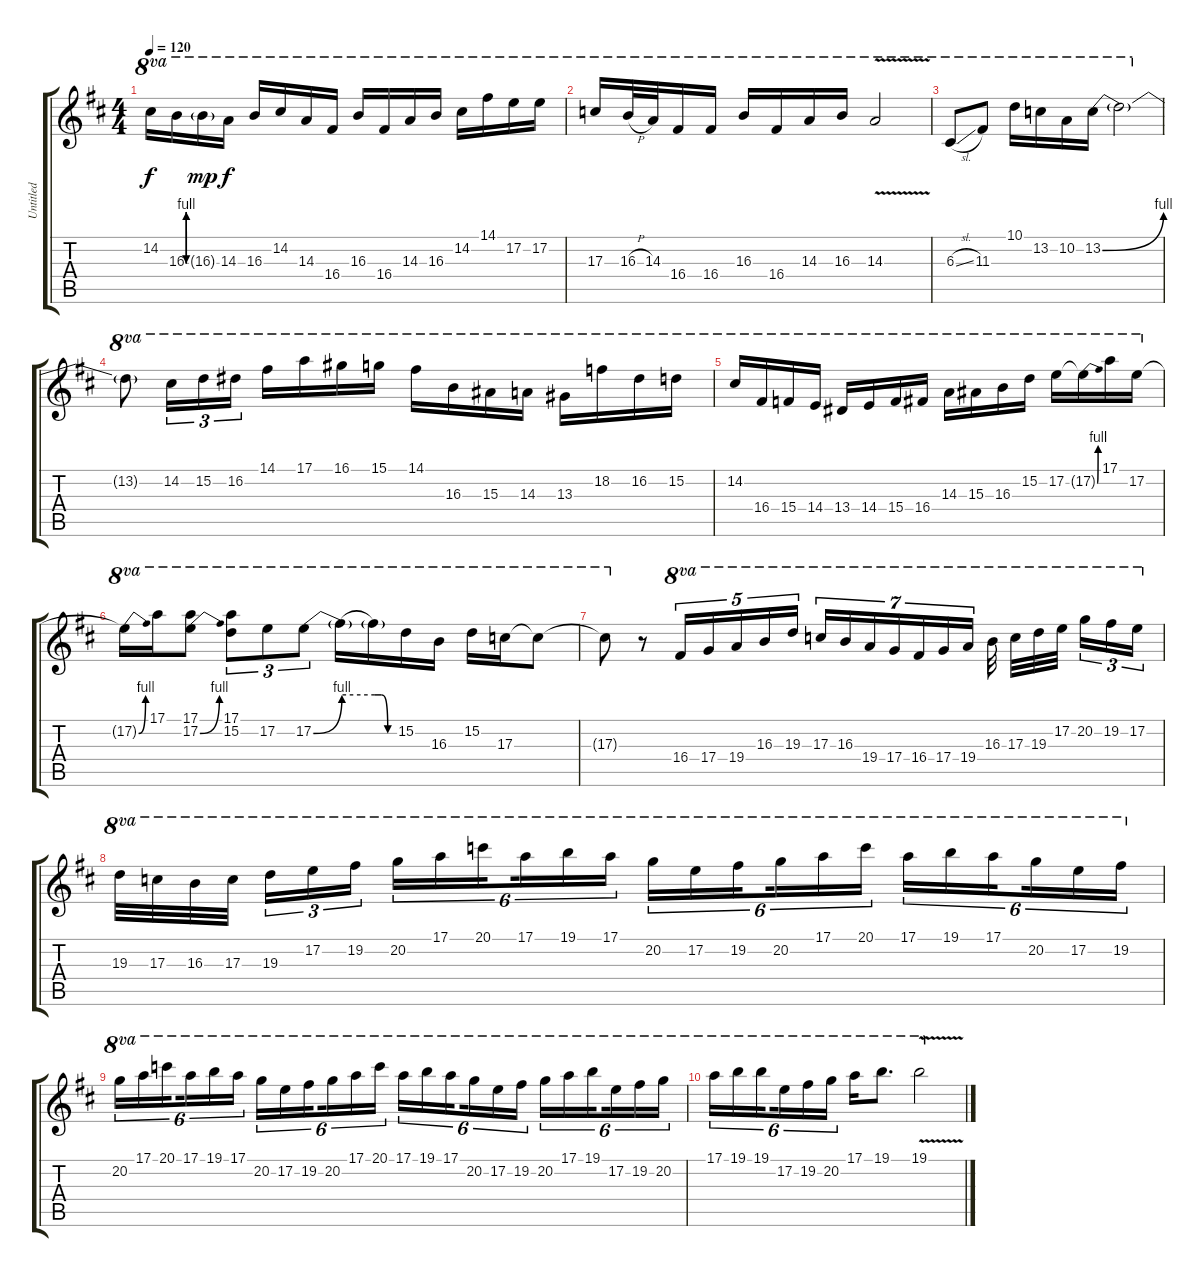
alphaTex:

\track ("Untitled" "Untitled") {instrument distortionguitar}
\staff {score tabs}
\tuning (E4 B3 G3 D3 A2 E2) {hide}
\ts (4 4)
\tempo 120
\clef g2
\ks d
14.2.16{ot 8va dy f} 16.3{be (custom 0 0 10 4 25 4 40 0 60 0)}.16{ot 8va} 16.3{g}.16{ot 8va dy mp} 14.3.16{ot 8va dy f} 16.3.16{ot 8va} 14.2.16{ot 8va} 14.3.16{ot 8va} 16.4.16{ot 8va} 16.3.16{ot 8va} 16.4.16{ot 8va} 14.3.16{ot 8va} 16.3.16{ot 8va} 14.2.16{ot 8va} 14.1.16{ot 8va} 17.2.16{ot 8va} 17.2.16{ot 8va} |
17.3.16{ot 8va} 16.3{h}.32{ot 8va} 14.3.32{ot 8va} 16.4.16{ot 8va} 16.4.16{ot 8va} 16.3.16{ot 8va} 16.4.16{ot 8va} 14.3.16{ot 8va} 16.3.16{ot 8va} 14.3{v}.2{ot 8va} |
6.3{sl}.8{ot 8va} 11.3.8{ot 8va} 10.1.16{ot 8va} 13.2.16{ot 8va} 10.2.16{ot 8va} 13.2{be (bend 0 0 60 4)}.16{ot 8va} 13.2{t}.2{ot 8va} |
13.2{t}.8{ot 8va} 14.2.16{tu (3 2) ot 8va} 15.2.16{tu (3 2) ot 8va} 16.2.16{tu (3 2) ot 8va} 14.1.16{ot 8va} 17.1.16{ot 8va} 16.1.16{ot 8va} 15.1.16{ot 8va} 14.1.16{ot 8va} 16.3.16{ot 8va} 15.3.16{ot 8va} 14.3.16{ot 8va} 13.3.16{ot 8va} 18.2.16{ot 8va} 16.2.16{ot 8va} 15.2.16{ot 8va} |
14.2.16{ot 8va} 16.4.16{ot 8va} 15.4.16{ot 8va} 14.4.16{ot 8va} 13.4.16{ot 8va} 14.4.16{ot 8va} 15.4.16{ot 8va} 16.4.16{ot 8va} 14.3.16{ot 8va} 15.3.16{ot 8va} 16.3.16{ot 8va} 15.2.16{ot 8va} 17.2.16{ot 8va} 17.2{be (bend 0 0 60 4) t}.16{ot 8va} 17.1.16{ot 8va} 17.2.16{ot 8va} |
17.2{be (bend 0 0 60 4) t}.16{ot 8va} 17.1.16{ot 8va} (17.1 17.2{be (bend 0 0 60 4)}).8{ot 8va} (17.1 15.2).8{tu (3 2) ot 8va} 17.2.8{tu (3 2) ot 8va} 17.2{be (bend 0 0 60 4)}.8{tu (3 2) ot 8va} 17.2{be (hold 0 4 60 4) t}.16{ot 8va} 17.2{be (custom 0 4 20 4 40 0 60 0) t}.16{ot 8va} 15.2.16{ot 8va} 16.3.16{ot 8va} 15.2.16{ot 8va} 17.3.16{ot 8va} 17.3{t}.8{ot 8va} |
17.3{t}.8{ot 8va} r.8 16.4.16{tu (5 4) ot 8va} 17.4.16{tu (5 4) ot 8va} 19.4.16{tu (5 4) ot 8va} 16.3.16{tu (5 4) ot 8va} 19.3.16{tu (5 4) ot 8va} 17.3.16{tu (7 4) ot 8va} 16.3.16{tu (7 4) ot 8va} 19.4.16{tu (7 4) ot 8va} 17.4.16{tu (7 4) ot 8va} 16.4.16{tu (7 4) ot 8va} 17.4.16{tu (7 4) ot 8va} 19.4.16{tu (7 4) ot 8va} 16.3.32{ot 8va} 17.3.32{ot 8va} 19.3.32{ot 8va} 17.2.32{ot 8va beam splitsecondary} 20.2.16{tu (3 2) ot 8va} 19.2.16{tu (3 2) ot 8va} 17.2.16{tu (3 2) ot 8va} |
19.3.32{ot 8va} 17.3.32{ot 8va} 16.3.32{ot 8va} 17.3.32{ot 8va beam splitsecondary} 19.3.16{tu (3 2) ot 8va} 17.2.16{tu (3 2) ot 8va} 19.2.16{tu (3 2) ot 8va} 20.2.16{tu (6 4) ot 8va} 17.1.16{tu (6 4) ot 8va} 20.1.16{tu (6 4) ot 8va beam splitsecondary} 17.1.16{tu (6 4) ot 8va} 19.1.16{tu (6 4) ot 8va} 17.1.16{tu (6 4) ot 8va} 20.2.16{tu (6 4) ot 8va} 17.2.16{tu (6 4) ot 8va} 19.2.16{tu (6 4) ot 8va beam splitsecondary} 20.2.16{tu (6 4) ot 8va} 17.1.16{tu (6 4) ot 8va} 20.1.16{tu (6 4) ot 8va} 17.1.16{tu (6 4) ot 8va} 19.1.16{tu (6 4) ot 8va} 17.1.16{tu (6 4) ot 8va beam splitsecondary} 20.2.16{tu (6 4) ot 8va} 17.2.16{tu (6 4) ot 8va} 19.2.16{tu (6 4) ot 8va} |
20.2.16{tu (6 4) ot 8va} 17.1.16{tu (6 4) ot 8va} 20.1.16{tu (6 4) ot 8va beam splitsecondary} 17.1.16{tu (6 4) ot 8va} 19.1.16{tu (6 4) ot 8va} 17.1.16{tu (6 4) ot 8va} 20.2.16{tu (6 4) ot 8va} 17.2.16{tu (6 4) ot 8va} 19.2.16{tu (6 4) ot 8va beam splitsecondary} 20.2.16{tu (6 4) ot 8va} 17.1.16{tu (6 4) ot 8va} 20.1.16{tu (6 4) ot 8va} 17.1.16{tu (6 4) ot 8va} 19.1.16{tu (6 4) ot 8va} 17.1.16{tu (6 4) ot 8va beam splitsecondary} 20.2.16{tu (6 4) ot 8va} 17.2.16{tu (6 4) ot 8va} 19.2.16{tu (6 4) ot 8va} 20.2.16{tu (6 4) ot 8va} 17.1.16{tu (6 4) ot 8va} 19.1.16{tu (6 4) ot 8va beam splitsecondary} 17.2.16{tu (6 4) ot 8va} 19.2.16{tu (6 4) ot 8va} 20.2.16{tu (6 4) ot 8va} |
17.1.16{tu (6 4) ot 8va} 19.1.16{tu (6 4) ot 8va} 19.1.16{tu (6 4) ot 8va beam splitsecondary} 17.2.16{tu (6 4) ot 8va} 19.2.16{tu (6 4) ot 8va} 20.2.16{tu (6 4) ot 8va} 17.1.16{ot 8va} 19.1.8{d ot 8va} 19.1{v}.2{ot 8va}
